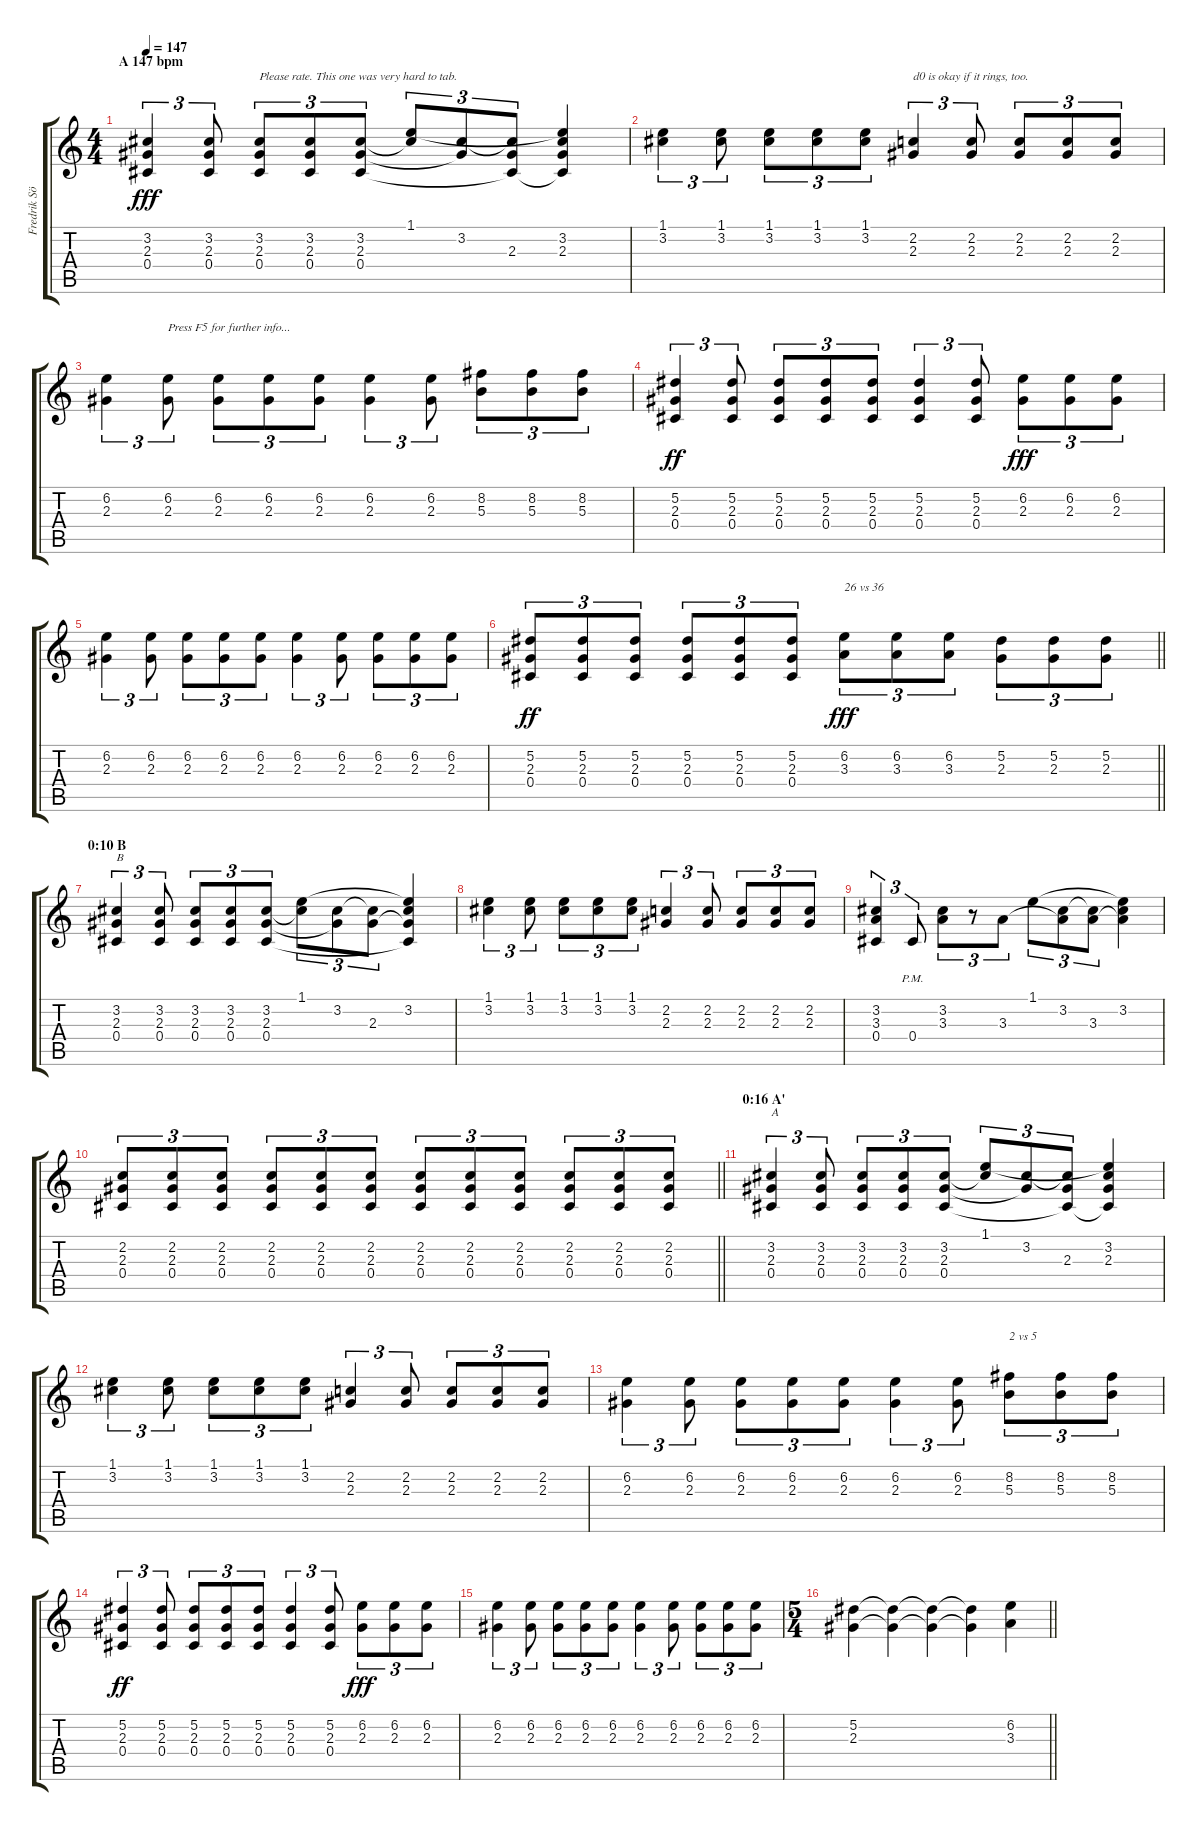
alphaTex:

\track ("Fredrik Söderberg (D# Tuning)" "Fredrik Sö") {instrument distortionguitar}
\staff {score tabs}
\tuning (Eb4 Bb3 Gb3 Db3 Ab2 Eb2) {hide}
\ts (4 4)
\section ("" "A 147 bpm")
\tempo 147
\clef g2
\ks c
(3.2 2.3 0.4).4{tu (3 2) dy fff instrument distortionguitar} (3.2 2.3 0.4).8{tu (3 2)} (3.2 2.3 0.4).8{tu (3 2) txt "Please rate. This one was very hard to tab."} (3.2 2.3 0.4).8{tu (3 2)} (3.2 2.3 0.4).8{tu (3 2)} (1.1 3.2{t}).8{tu (3 2)} (3.2 2.3{t}).8{tu (3 2)} (3.2{t} 2.3 0.4{t}).8{tu (3 2)} (1.1{t} 3.2 2.3 0.4{t}).4 |
(1.1 3.2).4{tu (3 2)} (1.1 3.2).8{tu (3 2)} (1.1 3.2).8{tu (3 2)} (1.1 3.2).8{tu (3 2)} (1.1 3.2).8{tu (3 2)} (2.2 2.3).4{tu (3 2) txt "d0 is okay if it rings, too."} (2.2 2.3).8{tu (3 2)} (2.2 2.3).8{tu (3 2)} (2.2 2.3).8{tu (3 2)} (2.2 2.3).8{tu (3 2)} |
(6.2 2.3).4{tu (3 2)} (6.2 2.3).8{tu (3 2) txt "Press F5 for further info..."} (6.2 2.3).8{tu (3 2)} (6.2 2.3).8{tu (3 2)} (6.2 2.3).8{tu (3 2)} (6.2 2.3).4{tu (3 2)} (6.2 2.3).8{tu (3 2)} (8.2 5.3).8{tu (3 2)} (8.2 5.3).8{tu (3 2)} (8.2 5.3).8{tu (3 2)} |
(5.2 2.3 0.4).4{tu (3 2) dy ff} (5.2 2.3 0.4).8{tu (3 2)} (5.2 2.3 0.4).8{tu (3 2)} (5.2 2.3 0.4).8{tu (3 2)} (5.2 2.3 0.4).8{tu (3 2)} (5.2 2.3 0.4).4{tu (3 2)} (5.2 2.3 0.4).8{tu (3 2)} (6.2 2.3).8{tu (3 2) dy fff} (6.2 2.3).8{tu (3 2)} (6.2 2.3).8{tu (3 2)} |
(6.2 2.3).4{tu (3 2)} (6.2 2.3).8{tu (3 2)} (6.2 2.3).8{tu (3 2)} (6.2 2.3).8{tu (3 2)} (6.2 2.3).8{tu (3 2)} (6.2 2.3).4{tu (3 2)} (6.2 2.3).8{tu (3 2)} (6.2 2.3).8{tu (3 2)} (6.2 2.3).8{tu (3 2)} (6.2 2.3).8{tu (3 2)} |
\barLineRight lightlight
(5.2 2.3 0.4).8{tu (3 2) dy ff} (5.2 2.3 0.4).8{tu (3 2)} (5.2 2.3 0.4).8{tu (3 2)} (5.2 2.3 0.4).8{tu (3 2)} (5.2 2.3 0.4).8{tu (3 2)} (5.2 2.3 0.4).8{tu (3 2)} (6.2 3.3).8{tu (3 2) txt "26 vs 36" dy fff} (6.2 3.3).8{tu (3 2)} (6.2 3.3).8{tu (3 2)} (5.2 2.3).8{tu (3 2)} (5.2 2.3).8{tu (3 2)} (5.2 2.3).8{tu (3 2)} |
\section ("" "0:10 B")
(3.2 2.3 0.4).4{tu (3 2) txt "B"} (3.2 2.3 0.4).8{tu (3 2)} (3.2 2.3 0.4).8{tu (3 2)} (3.2 2.3 0.4).8{tu (3 2)} (3.2 2.3 0.4).8{tu (3 2)} (1.1 3.2{t}).8{tu (3 2)} (3.2 2.3{t}).8{tu (3 2)} (3.2{t} 2.3).8{tu (3 2)} (1.1{t} 3.2 2.3{t} 0.4{t}).4 |
(1.1 3.2).4{tu (3 2)} (1.1 3.2).8{tu (3 2)} (1.1 3.2).8{tu (3 2)} (1.1 3.2).8{tu (3 2)} (1.1 3.2).8{tu (3 2)} (2.2 2.3).4{tu (3 2)} (2.2 2.3).8{tu (3 2)} (2.2 2.3).8{tu (3 2)} (2.2 2.3).8{tu (3 2)} (2.2 2.3).8{tu (3 2)} |
(3.2 3.3 0.4).4{tu (3 2)} 0.4{pm}.8{tu (3 2)} (3.2 3.3).8{tu (3 2)} r.8{tu (3 2)} 3.3.8{tu (3 2)} 1.1.8{tu (3 2)} (3.2 3.3{t}).8{tu (3 2)} (3.2{t} 3.3).8{tu (3 2)} (1.1{t} 3.2 3.3{t}).4 |
\barLineRight lightlight
(2.2 2.3 0.4).8{tu (3 2)} (2.2 2.3 0.4).8{tu (3 2)} (2.2 2.3 0.4).8{tu (3 2)} (2.2 2.3 0.4).8{tu (3 2)} (2.2 2.3 0.4).8{tu (3 2)} (2.2 2.3 0.4).8{tu (3 2)} (2.2 2.3 0.4).8{tu (3 2)} (2.2 2.3 0.4).8{tu (3 2)} (2.2 2.3 0.4).8{tu (3 2)} (2.2 2.3 0.4).8{tu (3 2)} (2.2 2.3 0.4).8{tu (3 2)} (2.2 2.3 0.4).8{tu (3 2)} |
\section ("" "0:16 A'")
(3.2 2.3 0.4).4{tu (3 2) txt "A"} (3.2 2.3 0.4).8{tu (3 2)} (3.2 2.3 0.4).8{tu (3 2)} (3.2 2.3 0.4).8{tu (3 2)} (3.2 2.3 0.4).8{tu (3 2)} (1.1 3.2{t}).8{tu (3 2)} (3.2 2.3{t}).8{tu (3 2)} (3.2{t} 2.3 0.4{t}).8{tu (3 2)} (1.1{t} 3.2 2.3 0.4{t}).4 |
(1.1 3.2).4{tu (3 2)} (1.1 3.2).8{tu (3 2)} (1.1 3.2).8{tu (3 2)} (1.1 3.2).8{tu (3 2)} (1.1 3.2).8{tu (3 2)} (2.2 2.3).4{tu (3 2)} (2.2 2.3).8{tu (3 2)} (2.2 2.3).8{tu (3 2)} (2.2 2.3).8{tu (3 2)} (2.2 2.3).8{tu (3 2)} |
(6.2 2.3).4{tu (3 2)} (6.2 2.3).8{tu (3 2)} (6.2 2.3).8{tu (3 2)} (6.2 2.3).8{tu (3 2)} (6.2 2.3).8{tu (3 2)} (6.2 2.3).4{tu (3 2)} (6.2 2.3).8{tu (3 2)} (8.2 5.3).8{tu (3 2) txt "2 vs 5"} (8.2 5.3).8{tu (3 2)} (8.2 5.3).8{tu (3 2)} |
(5.2 2.3 0.4).4{tu (3 2) dy ff} (5.2 2.3 0.4).8{tu (3 2)} (5.2 2.3 0.4).8{tu (3 2)} (5.2 2.3 0.4).8{tu (3 2)} (5.2 2.3 0.4).8{tu (3 2)} (5.2 2.3 0.4).4{tu (3 2)} (5.2 2.3 0.4).8{tu (3 2)} (6.2 2.3).8{tu (3 2) dy fff} (6.2 2.3).8{tu (3 2)} (6.2 2.3).8{tu (3 2)} |
(6.2 2.3).4{tu (3 2)} (6.2 2.3).8{tu (3 2)} (6.2 2.3).8{tu (3 2)} (6.2 2.3).8{tu (3 2)} (6.2 2.3).8{tu (3 2)} (6.2 2.3).4{tu (3 2)} (6.2 2.3).8{tu (3 2)} (6.2 2.3).8{tu (3 2)} (6.2 2.3).8{tu (3 2)} (6.2 2.3).8{tu (3 2)} |
\ts (5 4)
\barLineRight lightlight
(5.2 2.3).4 (5.2{t} 2.3{t}).4 (5.2{t} 2.3{t}).4 (5.2{t} 2.3{t}).4 (6.2 3.3).4
